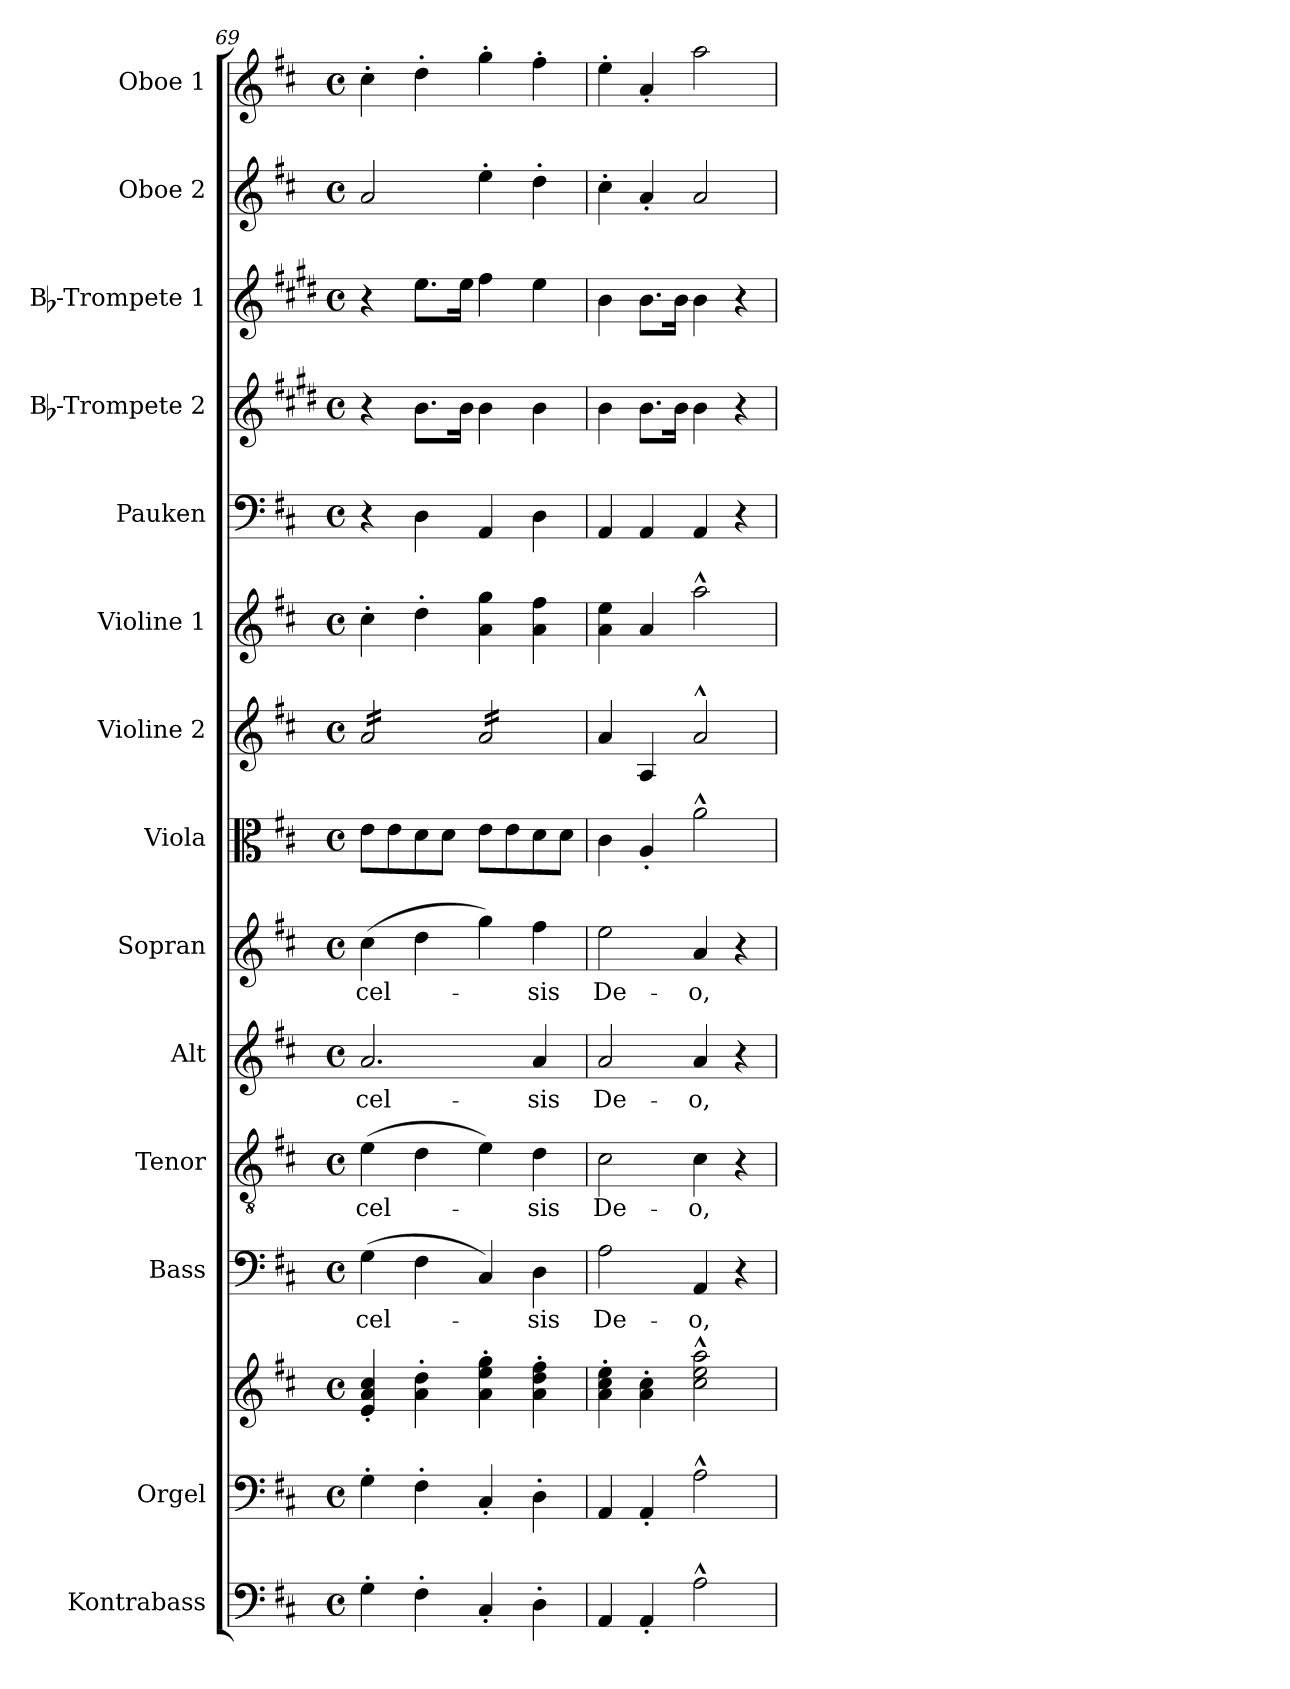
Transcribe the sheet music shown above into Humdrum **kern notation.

**kern	**kern	**kern	**kern	**text	**kern	**text	**kern	**text	**kern	**text	**kern	**kern	**kern	**kern	**kern	**kern	**kern	**kern
*part14	*part13	*part13	*part12	*part12	*part11	*part11	*part10	*part10	*part9	*part9	*part8	*part7	*part6	*part5	*part4	*part3	*part2	*part1
*staff15	*staff14	*staff13	*staff12	*staff12	*staff11	*staff11	*staff10	*staff10	*staff9	*staff9	*staff8	*staff7	*staff6	*staff5	*staff4	*staff3	*staff2	*staff1
*I"Kontrabass	*I"Orgel	*	*I"Bass	*	*I"Tenor	*	*I"Alt	*	*I"Sopran	*	*I"Viola	*I"Violine 2	*I"Violine 1	*I"Pauken	*I"Bb-Trompete 2	*I"Bb-Trompete 1	*I"Oboe 2	*I"Oboe 1
*I'Kb.	*I'Org.	*	*I'B.	*	*I'T.	*	*I'A.	*	*I'S.	*	*I'Vla.	*I'Vl. 2	*I'Vl. 1	*I'Pk.	*I'Bb Trp. 2	*I'Bb Trp. 1	*I'Ob. 2	*I'Ob. 1
*clefF4	*clefF4	*clefG2	*clefF4	*	*clefGv2	*	*clefG2	*	*clefG2	*	*clefC3	*clefG2	*clefG2	*clefF4	*clefG2	*clefG2	*clefG2	*clefG2
*ITrd7c12	*	*	*	*	*	*	*	*	*	*	*	*	*	*	*ITrd1c2	*ITrd1c2	*	*
*k[f#c#]	*k[f#c#]	*k[f#c#]	*k[f#c#]	*	*k[f#c#]	*	*k[f#c#]	*	*k[f#c#]	*	*k[f#c#]	*k[f#c#]	*k[f#c#]	*k[f#c#]	*k[f#c#]	*k[f#c#]	*k[f#c#]	*k[f#c#]
*D:	*D:	*D:	*D:	*	*D:	*	*D:	*	*D:	*	*D:	*D:	*D:	*D:	*D:	*D:	*D:	*D:
*M4/4	*M4/4	*M4/4	*M4/4	*	*M4/4	*	*M4/4	*	*M4/4	*	*M4/4	*M4/4	*M4/4	*M4/4	*M4/4	*M4/4	*M4/4	*M4/4
*met(c)	*met(c)	*met(c)	*met(c)	*	*met(c)	*	*met(c)	*	*met(c)	*	*met(c)	*met(c)	*met(c)	*met(c)	*met(c)	*met(c)	*met(c)	*met(c)
=69	=69	=69	=69	=69	=69	=69	=69	=69	=69	=69	=69	=69	=69	=69	=69	=69	=69	=69
!	!	!	!	!LO:LY:b	!	!LO:LY:b	!	!LO:LY:b	!	!LO:LY:b	!	!	!	!	!	!	!	!
*	*	*	*	*	*	*	*	*	*	*	*	*tremolo	*	*	*	*	*	*
4GG'>\	4G'>\	4e/'< 4a/'< 4cc#/'<	(>4G\	-cel-	(>4e\	-cel-	2.a/	-cel-	(>4cc#\	-cel-	8e\L	16a/LL	4cc#'>\	4r	4r	4r	2a/	4cc#'>\
.	.	.	.	.	.	.	.	.	.	.	.	16a/	.	.	.	.	.	.
.	.	.	.	.	.	.	.	.	.	.	8e\	16a/	.	.	.	.	.	.
.	.	.	.	.	.	.	.	.	.	.	.	16a/	.	.	.	.	.	.
4FF#'>\	4F#'>\	4a\'> 4dd\'>	4F#\	.	4d\	.	.	.	4dd\	.	8d\	16a/	4dd'>\	4D\	8.a\L	8.dd\L	.	4dd'>\
.	.	.	.	.	.	.	.	.	.	.	.	16a/	.	.	.	.	.	.
.	.	.	.	.	.	.	.	.	.	.	8d\J	16a/	.	.	.	.	.	.
.	.	.	.	.	.	.	.	.	.	.	.	16a/JJ	.	.	16a\Jk	16dd\Jk	.	.
4CC#'</	4C#'</	4a\'> 4ee\'> 4gg\'>	4C#/)	.	4e\)	.	.	.	4gg\)	.	8e\L	16a/LL	4a\ 4gg\	4AA/	4a\	4ee\	4ee'>\	4gg'>\
.	.	.	.	.	.	.	.	.	.	.	.	16a/	.	.	.	.	.	.
.	.	.	.	.	.	.	.	.	.	.	8e\	16a/	.	.	.	.	.	.
.	.	.	.	.	.	.	.	.	.	.	.	16a/	.	.	.	.	.	.
!	!	!	!	!LO:LY:b	!	!LO:LY:b	!	!LO:LY:b	!	!LO:LY:b	!	!	!	!	!	!	!	!
4DD'>\	4D'>\	4a\'> 4dd\'> 4ff#\'>	4D\	-sis	4d\	-sis	4a/	-sis	4ff#\	-sis	8d\	16a/	4a\ 4ff#\	4D\	4a\	4dd\	4dd'>\	4ff#'>\
.	.	.	.	.	.	.	.	.	.	.	.	16a/	.	.	.	.	.	.
.	.	.	.	.	.	.	.	.	.	.	8d\J	16a/	.	.	.	.	.	.
.	.	.	.	.	.	.	.	.	.	.	.	16a/JJ	.	.	.	.	.	.
*	*	*	*	*	*	*	*	*	*	*	*	*Xtremolo	*	*	*	*	*	*
=70	=70	=70	=70	=70	=70	=70	=70	=70	=70	=70	=70	=70	=70	=70	=70	=70	=70	=70
!	!	!	!	!LO:LY:b	!	!LO:LY:b	!	!LO:LY:b	!	!LO:LY:b	!	!	!	!	!	!	!	!
4AAA/	4AA/	4a\'> 4cc#\'> 4ee\'>	2A\	De-	2c#\	De-	2a/	De-	2ee\	De-	4c#\	4a/	4a\ 4ee\	4AA/	4a\	4a\	4cc#'>\	4ee'>\
4AAA'</	4AA'</	4a\'> 4cc#\'>	.	.	.	.	.	.	.	.	4A'</	4A/	4a/	4AA/	8.a\L	8.a\L	4a'</	4a'</
.	.	.	.	.	.	.	.	.	.	.	.	.	.	.	16a\Jk	16a\Jk	.	.
!	!	!	!	!LO:LY:b	!	!LO:LY:b	!	!LO:LY:b	!	!LO:LY:b	!	!	!	!	!	!	!	!
2AA^^>\	2A^^>\	2cc#\^^> 2ee\^^> 2aa\^^>	4AA/	-o,	4c#\	-o,	4a/	-o,	4a/	-o,	2a^^>\	2a^^>/	2aa^^>\	4AA/	4a\	4a\	2a/	2aa\
.	.	.	4r	.	4r	.	4r	.	4r	.	.	.	.	4r	4r	4r	.	.
=	=	=	=	=	=	=	=	=	=	=	=	=	=	=	=	=	=	=
*-	*-	*-	*-	*-	*-	*-	*-	*-	*-	*-	*-	*-	*-	*-	*-	*-	*-	*-
